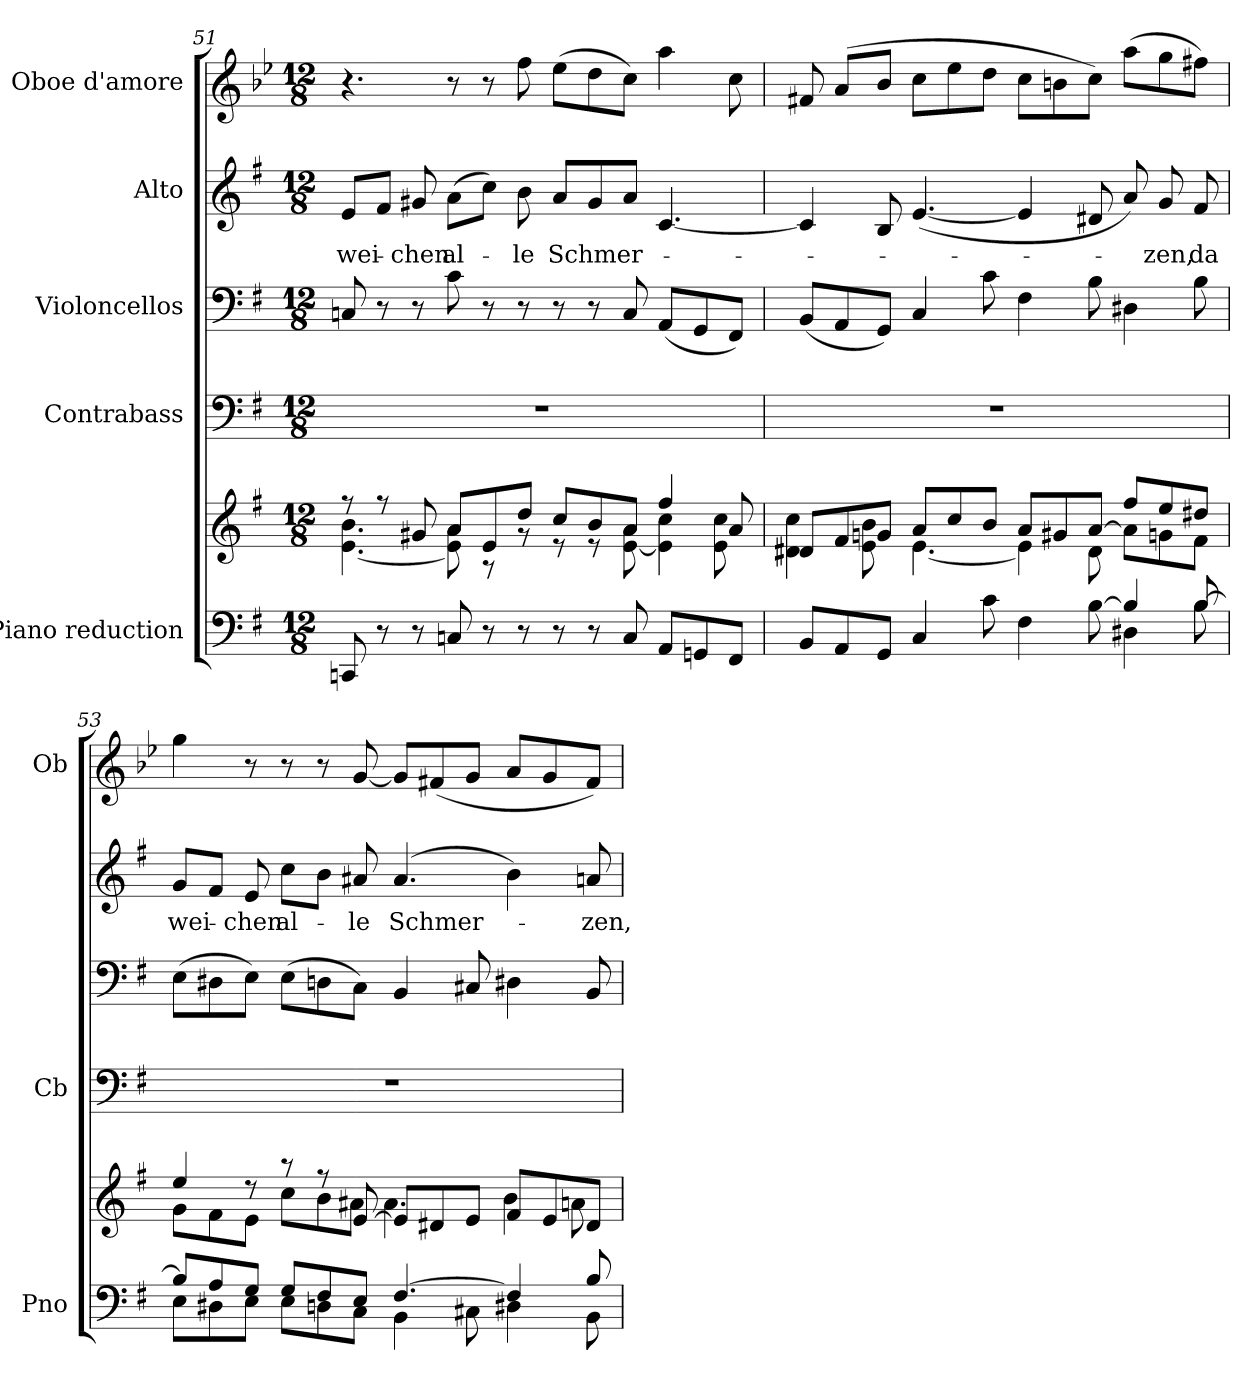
**kern	**kern	**kern	**kern	**kern	**text	**kern
*part5	*part5	*part4	*part3	*part2	*part2	*part1
*staff6	*staff5	*staff4	*staff3	*staff2	*staff2	*staff1
*I"Piano reduction	*	*I"Contrabass	*I"Violoncellos	*I"Alto	*	*I"Oboe d'amore
*I'Pno	*	*I'Cb	*	*	*	*I'Ob
*clefF4	*clefG2	*clefF4	*clefF4	*clefG2	*	*clefG2
*	*	*ITrd7c12	*	*	*	*ITrd2c3
*k[f#]	*k[f#]	*k[f#]	*k[f#]	*k[f#]	*	*k[f#]
*M12/8	*M12/8	*M12/8	*M12/8	*M12/8	*	*M12/8
=51	=51	=51	=51	=51	=51	=51
*	*^	*	*	*	*	*
!	!	!	!	!	!	!LO:LY:b	!
8CCn/	8r	[4.e\ 4.b\	1.r	8Cn/	8e/L	wei-	4.r
8r	8r	.	.	8r	8f#/J	.	.
!	!	!	!	!	!	!LO:LY:b	!
8r	8g#X/	.	.	8r	8g#X/	-chen	.
!	!	!	!	!	!	!LO:LY:b	!
8Cn/	8a/L	8e\] 8a\	.	8c\	(8a\L	al-	8r
8r	8e/	8r	.	8r	8cc\J)	.	8r
!	!	!	!	!	!	!LO:LY:b	!
8r	8dd/J	8r	.	8r	8b\	-le	8dd\
!	!	!	!	!	!	!LO:LY:b	!
8r	8cc/L	8r	.	8r	8a/L	Schmer-	(8cc\L
8r	8b/	8r	.	8r	8g#/	.	8b\
8C/	8a/J	[8e\ 8a\	.	8C/	8a/J	.	8a\J)
8AA/L	4ff#/	4e\] 4cc\	.	(8AA/L	[4.c/	.	4ff#\
8GGn/	.	.	.	8GG/	.	.	.
8FF#/J	8a/	8e\ 8cc\	.	8FF#/J)	.	.	8a\
=52	=52	=52	=52	=52	=52	=52	=52
*^	*	*	*	*	*	*	*
2.ryy	8BB/L	8d#X/L	4d#\ 4cc\	1.r	(8BB/L	4c/]	.	8d#X/
.	8AA/	8f#/	.	.	8AA/	.	.	(8f#/L
.	8GG/J	8gn/J	8e\ 8b\	.	8GG/J)	8B/	.	8g/J
.	4C/	8a/L	[4.e\	.	4C/	([4.e/	.	8a\L
.	.	8cc/	.	.	.	.	.	8cc\
.	8c\	8b/J	.	.	8c\	.	.	8b\J
4.ryy	4F#\	8a/L	4e\]	.	4F#\	4e/]	.	8a\L
.	.	8g#X/	.	.	.	.	.	8g#X\
.	[>8B\	[<8a/J	8d#\	.	8B\	8d#X/	.	8a\J)
4B/]	4D#X\	8ff#/L	8a\L]	.	4D#X\	8a/)	.	(8ff#\L
!	!	!	!	!	!	!	!LO:LY:b	!
.	.	8ee/	8gn\	.	.	8g/	-zen,	8ee\
!	!	!	!	!	!	!	!LO:LY:b	!
[8B/	8B\	8dd#X/J	8f#\J	.	8B\	8f#/	da	8dd#X\J)
!!LO:LB:g=z
=53	=53	=53	=53	=53	=53	=53	=53	=53
!	!	!	!	!	!	!	!LO:LY:b	!
8B/L]	8E\L	4ee/	8g\L	1.r	(8E\L	8g/L	wei-	4ee\
8A/	8D#X\	.	8f#\	.	8D#X\	8f#/J	.	.
!	!	!	!	!	!	!	!LO:LY:b	!
8G/J	8E\J	8r	8e\J	.	8E\J)	8e/	-chen	8r
!	!	!	!	!	!	!	!LO:LY:b	!
8G/L	8E\L	8r	8cc\L	.	(8E\L	8cc\L	al-	8r
8F#/	8Dn\	8r	8b\	.	8Dn\	8b\J	.	8r
!	!	!	!	!	!	!	!LO:LY:b	!
8E/J	8C\J	[<8e/	8a#X\J	.	8C\J)	8a#X/	-le	[8e/
!	!	!	!	!	!	!	!LO:LY:b	!
[4.F#/	4BB\	8e/L]	4.a#\	.	4BB/	(4.a#/	Schmer-	8e/L]
.	.	8d#X/	.	.	.	.	.	(8d#X/
.	8C#X\	8e/J	.	.	8C#X/	.	.	8e/J
4F#/]	4D#X\	8f#/L	4b\	.	4D#X\	4b\)	.	8f#/L
.	.	8e/	.	.	.	.	.	8e/
!	!	!	!	!	!	!	!LO:LY:b	!
8B/	8BB\	8d#/J	8an\	.	8BB/	8an/	-zen,	8d#/J)
*v	*v	*	*	*	*	*	*	*
*	*v	*v	*	*	*	*	*
=	=	=	=	=	=	=
*-	*-	*-	*-	*-	*-	*-
